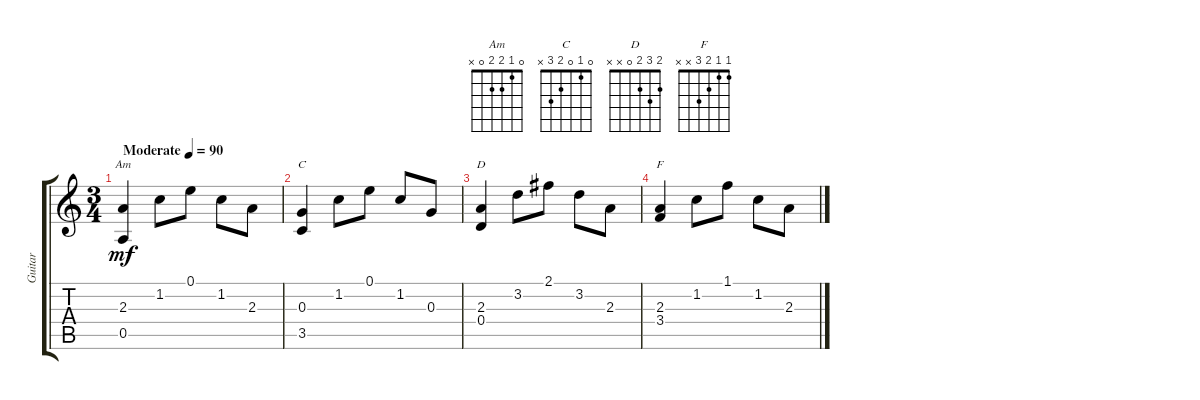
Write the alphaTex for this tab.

\track ("Guitar" "Guitar") {instrument acousticguitarnylon}
\staff {score tabs}
\tuning (E4 B3 G3 D3 A2 E2) {hide}
\chord ("Am" 0 1 2 2 0 x)
\chord ("C" 0 1 0 2 3 x)
\chord ("D" 2 3 2 0 x x)
\chord ("F" 1 1 2 3 x x)
\ts (3 4)
\tempo (90 "Moderate")
\clef g2
\ks c
(2.3 0.5).4{ch "Am" dy mf instrument acousticguitarnylon} 1.2.8 0.1.8 1.2.8 2.3.8 |
(0.3 3.5).4{ch "C"} 1.2.8 0.1.8 1.2.8 0.3.8 |
(2.3 0.4).4{ch "D"} 3.2.8 2.1.8 3.2.8 2.3.8 |
(2.3 3.4).4{ch "F"} 1.2.8 1.1.8 1.2.8 2.3.8
